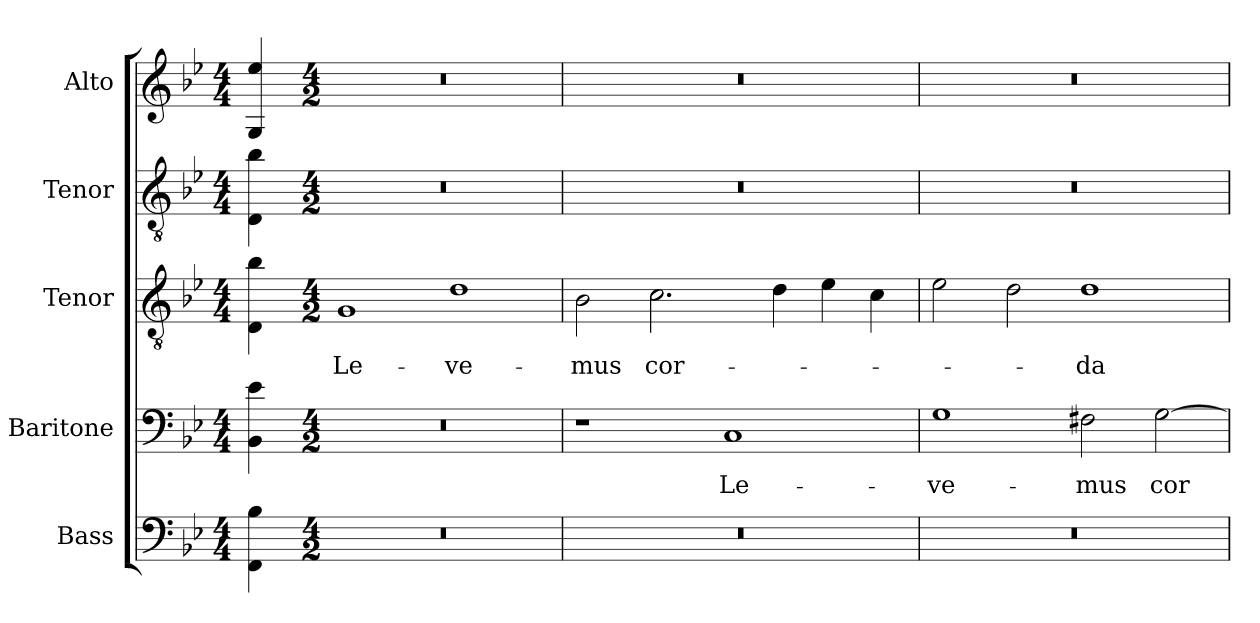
**kern	**kern	**text	**kern	**text	**kern	**kern
*part5	*part4	*part4	*part3	*part3	*part2	*part1
*staff5	*staff4	*staff4	*staff3	*staff3	*staff2	*staff1
*I"Bass	*I"Baritone	*	*I"Tenor	*	*I"Tenor	*I"Alto
*I'B.	*I'Bar.	*	*I'T.	*	*I'T.	*I'A.
!!LO:PB:g=z
*clefF4	*clefF4	*	*clefGv2	*	*clefGv2	*clefG2
*	*	*	*ITrd7c12	*	*ITrd7c12	*
*k[b-e-]	*k[b-e-]	*	*k[b-e-]	*	*k[b-e-]	*k[b-e-]
*B-:	*B-:	*	*B-:	*	*B-:	*B-:
*M4/4	*M4/4	*	*M4/4	*	*M4/4	*M4/4
=	=	=	=	=	=	=
4FFi\ 4B-i	4BB-i\ 4e-i	.	4DDi\ 4B-i	.	4DDi\ 4B-i	4Gi/ 4ee-i
=1-	=1-	=1-	=1-	=1-	=1-	=1-
*M4/2	*M4/2	*	*M4/2	*	*M4/2	*M4/2
!LO:N:vis=1	!LO:N:vis=1	!	!	!	!	!
!	!	!	!	!LO:LY:b:color=#000000	!LO:N:vis=1	!LO:N:vis=1
0r	0r	.	1GGi	Le-	0r	0r
!	!	!	!	!LO:LY:b:color=#000000	!	!
.	.	.	1Di	-ve-	.	.
=2	=2	=2	=2	=2	=2	=2
!LO:N:vis=1	!	!	!	!	!	!
!	!	!	!	!LO:LY:b:color=#000000	!LO:N:vis=1	!LO:N:vis=1
0r	1r	.	2BB-i\	-mus	0r	0r
!	!	!	!	!LO:LY:b:color=#000000	!	!
.	.	.	2.Ci\	cor-	.	.
!	!	!LO:LY:b:color=#000000	!	!	!	!
.	1Ci	Le-	.	.	.	.
.	.	.	4Di\	.	.	.
.	.	.	4E-i\	.	.	.
.	.	.	4Ci\	.	.	.
=3	=3	=3	=3	=3	=3	=3
!LO:N:vis=1	!	!	!	!	!	!
!	!	!LO:LY:b:color=#000000	!	!	!LO:N:vis=1	!LO:N:vis=1
0r	1Gi	-ve-	2E-i\	.	0r	0r
.	.	.	2Di\	.	.	.
!	!	!LO:LY:b:color=#000000	!	!	!	!
!	!	!	!	!LO:LY:b:color=#000000	!	!
.	2F#Xi\	-mus	1Di	-da	.	.
!	!	!LO:LY:b:color=#000000	!	!	!	!
.	[2Gi\	cor-	.	.	.	.
=	=	=	=	=	=	=
*-	*-	*-	*-	*-	*-	*-
